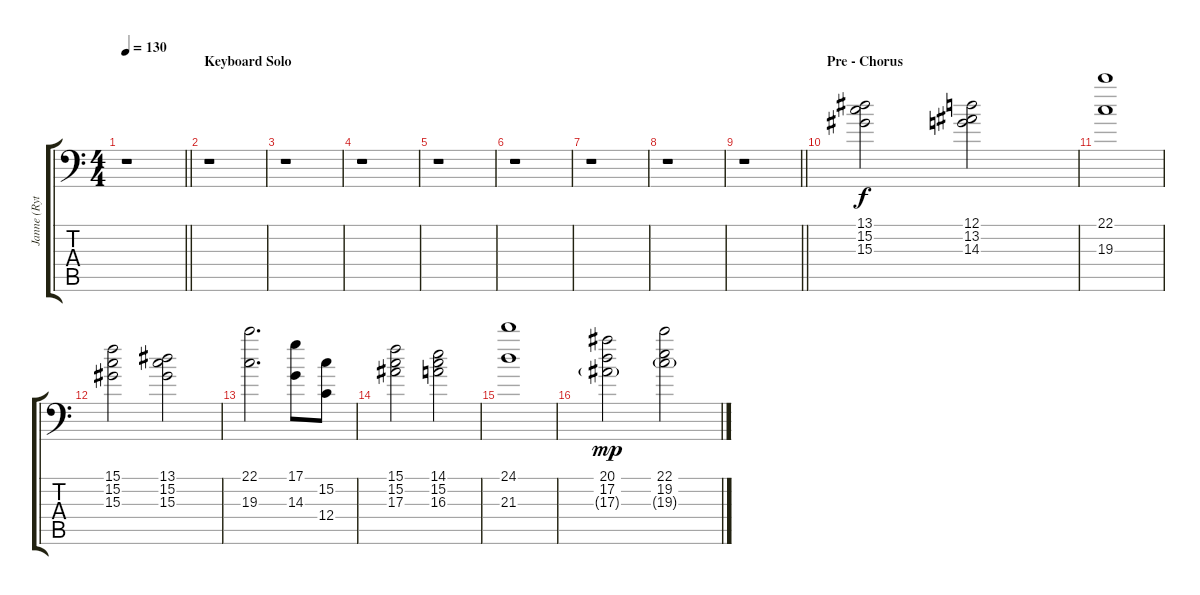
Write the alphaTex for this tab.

\track ("Janne (Rythm II)" "Janne (Ryt") {instrument synthbass2}
\staff {score tabs}
\tuning (D3 A2 F2 C2 G1 C1) {hide}
\ts (4 4)
\tempo 130
\clef f4
\barLineRight lightlight
\ks c
r.1{dy mf} |
\section ("" "Keyboard Solo")
r.1 |
r.1 |
r.1 |
r.1 |
r.1 |
r.1 |
r.1 |
\barLineRight lightlight
r.1 |
\section ("" "Pre - Chorus")
(13.1 15.2 15.3).2{dy f volume 5 balance 8 instrument stringensemble1} (12.1 13.2 14.3).2 |
(22.1 19.3).1{volume 3 instrument stringensemble1} |
(15.1 15.2 15.3).2{volume 5} (13.1 15.2 15.3).2 |
(22.1 19.3).2{d volume 3 instrument stringensemble1} (17.1 14.3).8 (15.2 12.4).8 |
(15.1 15.2 17.3).2{volume 5 instrument stringensemble1} (14.1 15.2 16.3).2 |
(24.1 21.3).1{volume 3 instrument stringensemble1} |
(20.1 17.2 17.3{g}).2{dy mp volume 6} (22.1 19.2 19.3{g}).2
